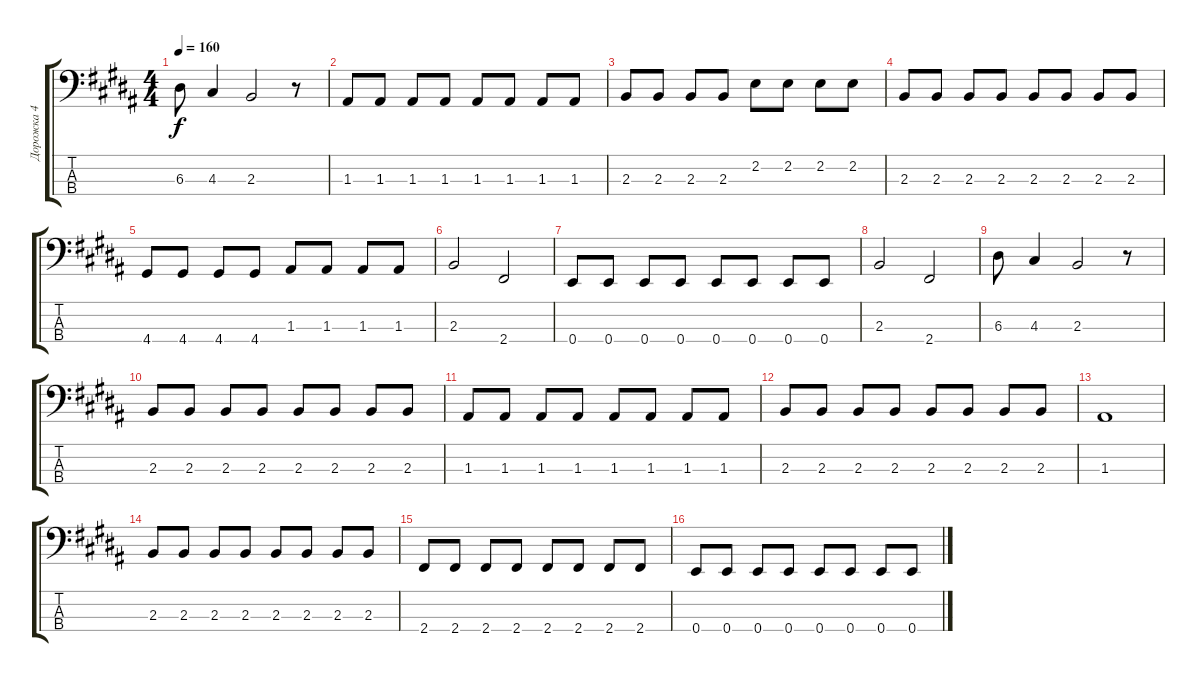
\track ("Дорожка 4" "Дорожка 4") {instrument electricbassfinger}
\staff {score tabs}
\tuning (G2 D2 A1 E1) {hide}
\ts (4 4)
\tempo 160
\clef f4
\ks b
6.3.8{dy f} 4.3.4 2.3.2 r.8 |
1.3.8 1.3.8 1.3.8 1.3.8 1.3.8 1.3.8 1.3.8 1.3.8 |
2.3.8 2.3.8 2.3.8 2.3.8 2.2.8 2.2.8 2.2.8 2.2.8 |
2.3.8 2.3.8 2.3.8 2.3.8 2.3.8 2.3.8 2.3.8 2.3.8 |
4.4.8 4.4.8 4.4.8 4.4.8 1.3.8 1.3.8 1.3.8 1.3.8 |
2.3.2 2.4.2 |
0.4.8 0.4.8 0.4.8 0.4.8 0.4.8 0.4.8 0.4.8 0.4.8 |
2.3.2 2.4.2 |
6.3.8 4.3.4 2.3.2 r.8 |
2.3.8 2.3.8 2.3.8 2.3.8 2.3.8 2.3.8 2.3.8 2.3.8 |
1.3.8 1.3.8 1.3.8 1.3.8 1.3.8 1.3.8 1.3.8 1.3.8 |
2.3.8 2.3.8 2.3.8 2.3.8 2.3.8 2.3.8 2.3.8 2.3.8 |
1.3.1 |
2.3.8 2.3.8 2.3.8 2.3.8 2.3.8 2.3.8 2.3.8 2.3.8 |
2.4.8 2.4.8 2.4.8 2.4.8 2.4.8 2.4.8 2.4.8 2.4.8 |
0.4.8 0.4.8 0.4.8 0.4.8 0.4.8 0.4.8 0.4.8 0.4.8
